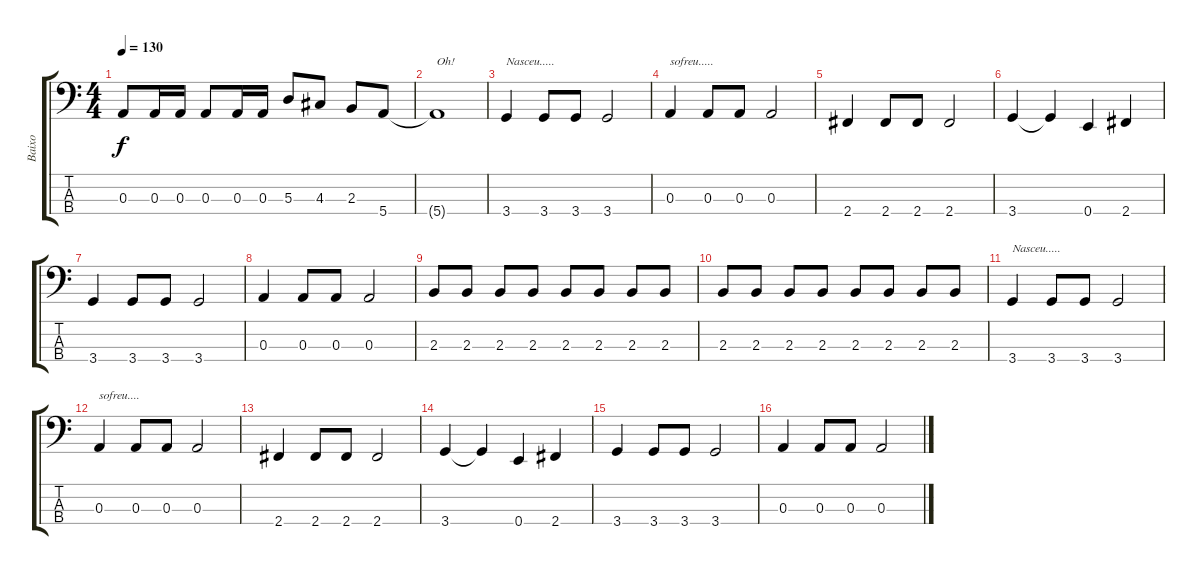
\track ("Baixo" "Baixo") {instrument electricbassfinger}
\staff {score tabs}
\tuning (G2 D2 A1 E1) {hide}
\ts (4 4)
\tempo 130
\clef f4
\ks c
0.3.8{dy f} 0.3.16 0.3.16 0.3.8 0.3.16 0.3.16 5.3.8 4.3.8 2.3.8 5.4.8 |
5.4{t}.1{txt "Oh!"} |
3.4.4{txt "Nasceu....."} 3.4.8 3.4.8 3.4.2 |
0.3.4{txt "sofreu....."} 0.3.8 0.3.8 0.3.2 |
2.4.4 2.4.8 2.4.8 2.4.2 |
3.4.4 3.4{t}.4 0.4.4 2.4.4 |
3.4.4 3.4.8 3.4.8 3.4.2 |
0.3.4 0.3.8 0.3.8 0.3.2 |
2.3.8 2.3.8 2.3.8 2.3.8 2.3.8 2.3.8 2.3.8 2.3.8 |
2.3.8 2.3.8 2.3.8 2.3.8 2.3.8 2.3.8 2.3.8 2.3.8 |
3.4.4{txt "Nasceu....."} 3.4.8 3.4.8 3.4.2 |
0.3.4{txt "sofreu...."} 0.3.8 0.3.8 0.3.2 |
2.4.4 2.4.8 2.4.8 2.4.2 |
3.4.4 3.4{t}.4 0.4.4 2.4.4 |
3.4.4 3.4.8 3.4.8 3.4.2 |
0.3.4 0.3.8 0.3.8 0.3.2
